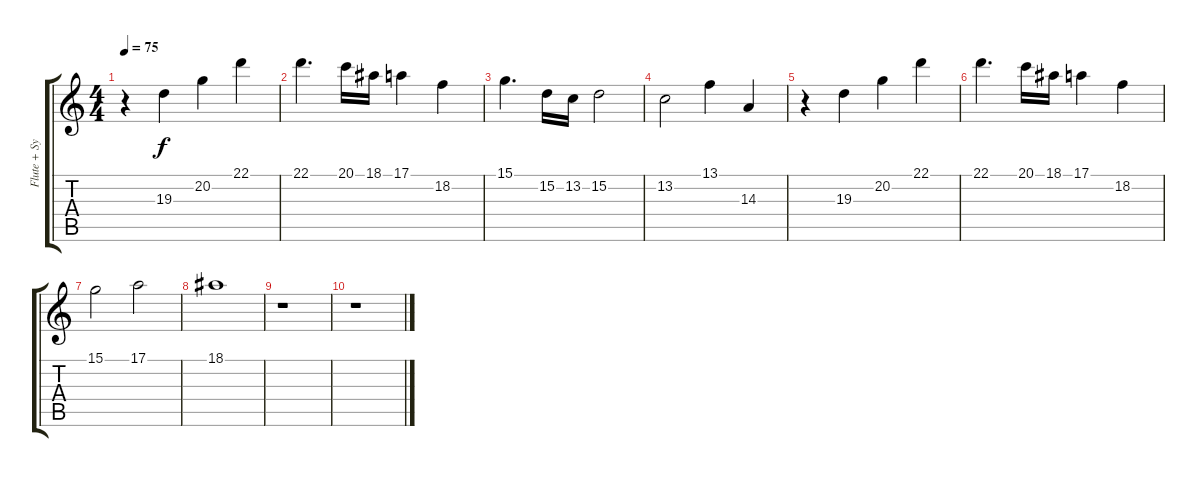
\track ("Flute + Synthstrings" "Flute + Sy") {instrument flute}
\staff {score tabs}
\tuning (E4 B3 G3 D3 A2 E2) {hide}
\ts (4 4)
\tempo 75
\clef g2
\ks c
r.4{dy mf} 19.3.4{dy f} 20.2.4 22.1.4 |
22.1.4{d} 20.1.16 18.1.16 17.1.4 18.2.4 |
15.1.4{d} 15.2.16 13.2.16 15.2.2 |
13.2.2 13.1.4 14.3.4 |
r.4 19.3.4 20.2.4 22.1.4 |
22.1.4{d} 20.1.16 18.1.16 17.1.4 18.2.4 |
15.1.2 17.1.2 |
18.1.1 |
r.1 |
r.1
